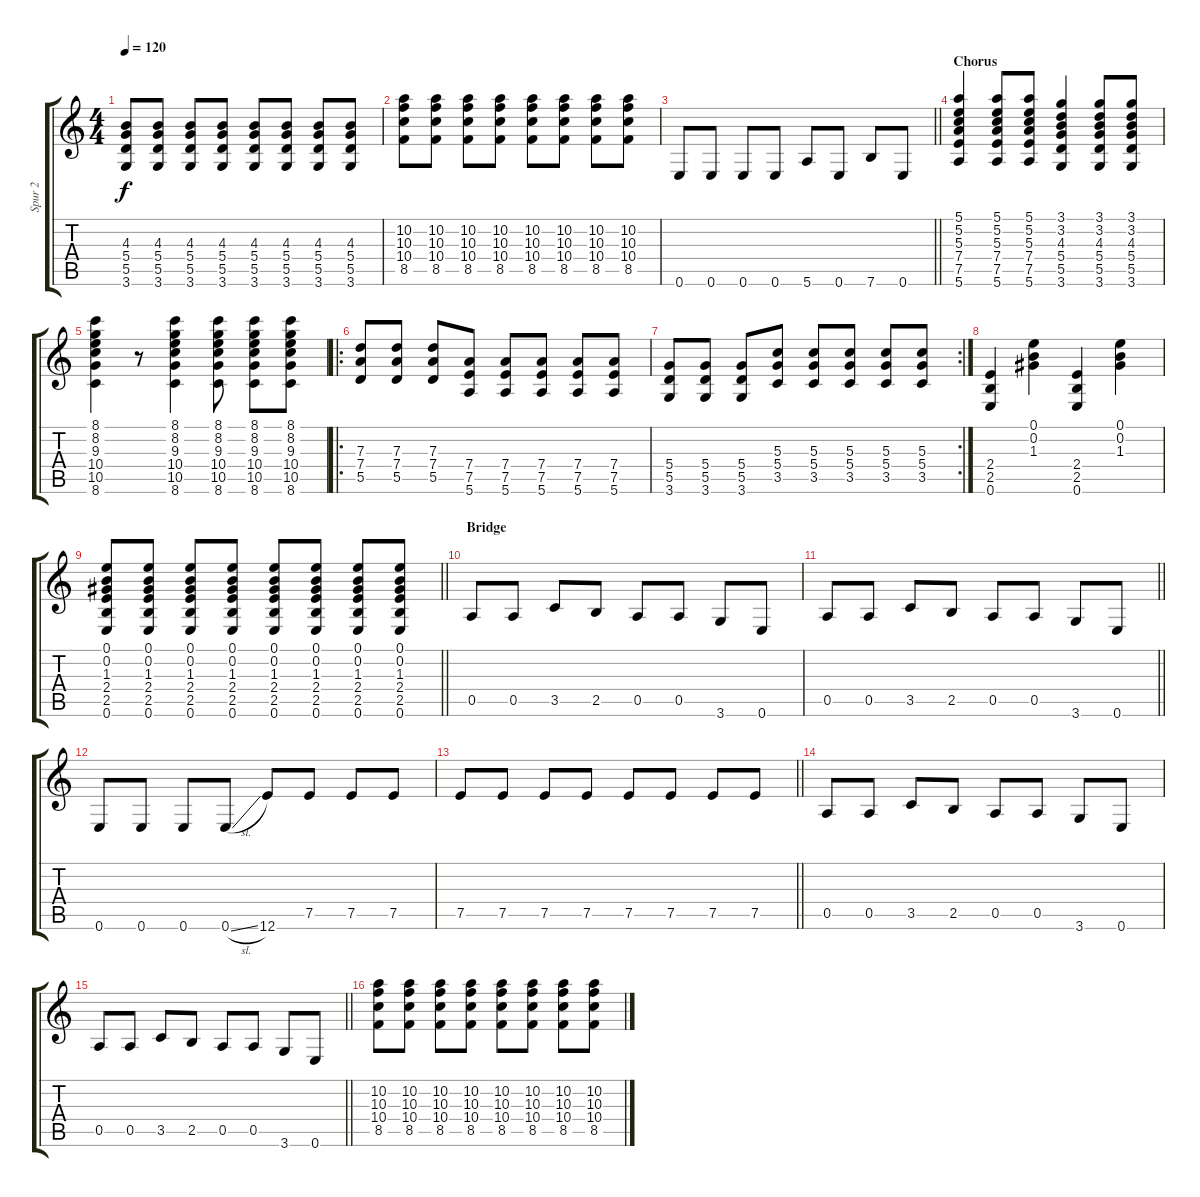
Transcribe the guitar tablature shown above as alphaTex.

\track ("Spur 2" "Spur 2") {instrument overdrivenguitar}
\staff {score tabs}
\tuning (E4 B3 G3 D3 A2 E2) {hide}
\ts (4 4)
\tempo 120
\clef g2
\ks c
(4.3 5.4 5.5 3.6).8{dy f} (4.3 5.4 5.5 3.6).8 (4.3 5.4 5.5 3.6).8 (4.3 5.4 5.5 3.6).8 (4.3 5.4 5.5 3.6).8 (4.3 5.4 5.5 3.6).8 (4.3 5.4 5.5 3.6).8 (4.3 5.4 5.5 3.6).8 |
(10.2 10.3 10.4 8.5).8 (10.2 10.3 10.4 8.5).8 (10.2 10.3 10.4 8.5).8 (10.2 10.3 10.4 8.5).8 (10.2 10.3 10.4 8.5).8 (10.2 10.3 10.4 8.5).8 (10.2 10.3 10.4 8.5).8 (10.2 10.3 10.4 8.5).8 |
\barLineRight lightlight
0.6.8 0.6.8 0.6.8 0.6.8 5.6.8 0.6.8 7.6.8 0.6.8 |
\section ("" "Chorus")
(5.1 5.2 5.3 7.4 7.5 5.6).4 (5.1 5.2 5.3 7.4 7.5 5.6).8 (5.1 5.2 5.3 7.4 7.5 5.6).8 (3.1 3.2 4.3 5.4 5.5 3.6).4 (3.1 3.2 4.3 5.4 5.5 3.6).8 (3.1 3.2 4.3 5.4 5.5 3.6).8 |
(8.1 8.2 9.3 10.4 10.5 8.6).4 r.8 (8.1 8.2 9.3 10.4 10.5 8.6).4 (8.1 8.2 9.3 10.4 10.5 8.6).8 (8.1 8.2 9.3 10.4 10.5 8.6).8 (8.1 8.2 9.3 10.4 10.5 8.6).8 |
\ro
(7.3 7.4 5.5).8 (7.3 7.4 5.5).8 (7.3 7.4 5.5).8 (7.4 7.5 5.6).8 (7.4 7.5 5.6).8 (7.4 7.5 5.6).8 (7.4 7.5 5.6).8 (7.4 7.5 5.6).8 |
\rc 2
(5.4 5.5 3.6).8 (5.4 5.5 3.6).8 (5.4 5.5 3.6).8 (5.3 5.4 3.5).8 (5.3 5.4 3.5).8 (5.3 5.4 3.5).8 (5.3 5.4 3.5).8 (5.3 5.4 3.5).8 |
(2.4 2.5 0.6).4 (0.1 0.2 1.3).4 (2.4 2.5 0.6).4 (0.1 0.2 1.3).4 |
\barLineRight lightlight
(0.1 0.2 1.3 2.4 2.5 0.6).8 (0.1 0.2 1.3 2.4 2.5 0.6).8 (0.1 0.2 1.3 2.4 2.5 0.6).8 (0.1 0.2 1.3 2.4 2.5 0.6).8 (0.1 0.2 1.3 2.4 2.5 0.6).8 (0.1 0.2 1.3 2.4 2.5 0.6).8 (0.1 0.2 1.3 2.4 2.5 0.6).8 (0.1 0.2 1.3 2.4 2.5 0.6).8 |
\section ("" "Bridge")
0.5.8 0.5.8 3.5.8 2.5.8 0.5.8 0.5.8 3.6.8 0.6.8 |
\barLineRight lightlight
0.5.8 0.5.8 3.5.8 2.5.8 0.5.8 0.5.8 3.6.8 0.6.8 |
0.6.8 0.6.8 0.6.8 0.6{sl}.8 12.6.8 7.5.8 7.5.8 7.5.8 |
\barLineRight lightlight
7.5.8 7.5.8 7.5.8 7.5.8 7.5.8 7.5.8 7.5.8 7.5.8 |
0.5.8 0.5.8 3.5.8 2.5.8 0.5.8 0.5.8 3.6.8 0.6.8 |
\barLineRight lightlight
0.5.8 0.5.8 3.5.8 2.5.8 0.5.8 0.5.8 3.6.8 0.6.8 |
(10.2 10.3 10.4 8.5).8 (10.2 10.3 10.4 8.5).8 (10.2 10.3 10.4 8.5).8 (10.2 10.3 10.4 8.5).8 (10.2 10.3 10.4 8.5).8 (10.2 10.3 10.4 8.5).8 (10.2 10.3 10.4 8.5).8 (10.2 10.3 10.4 8.5).8
